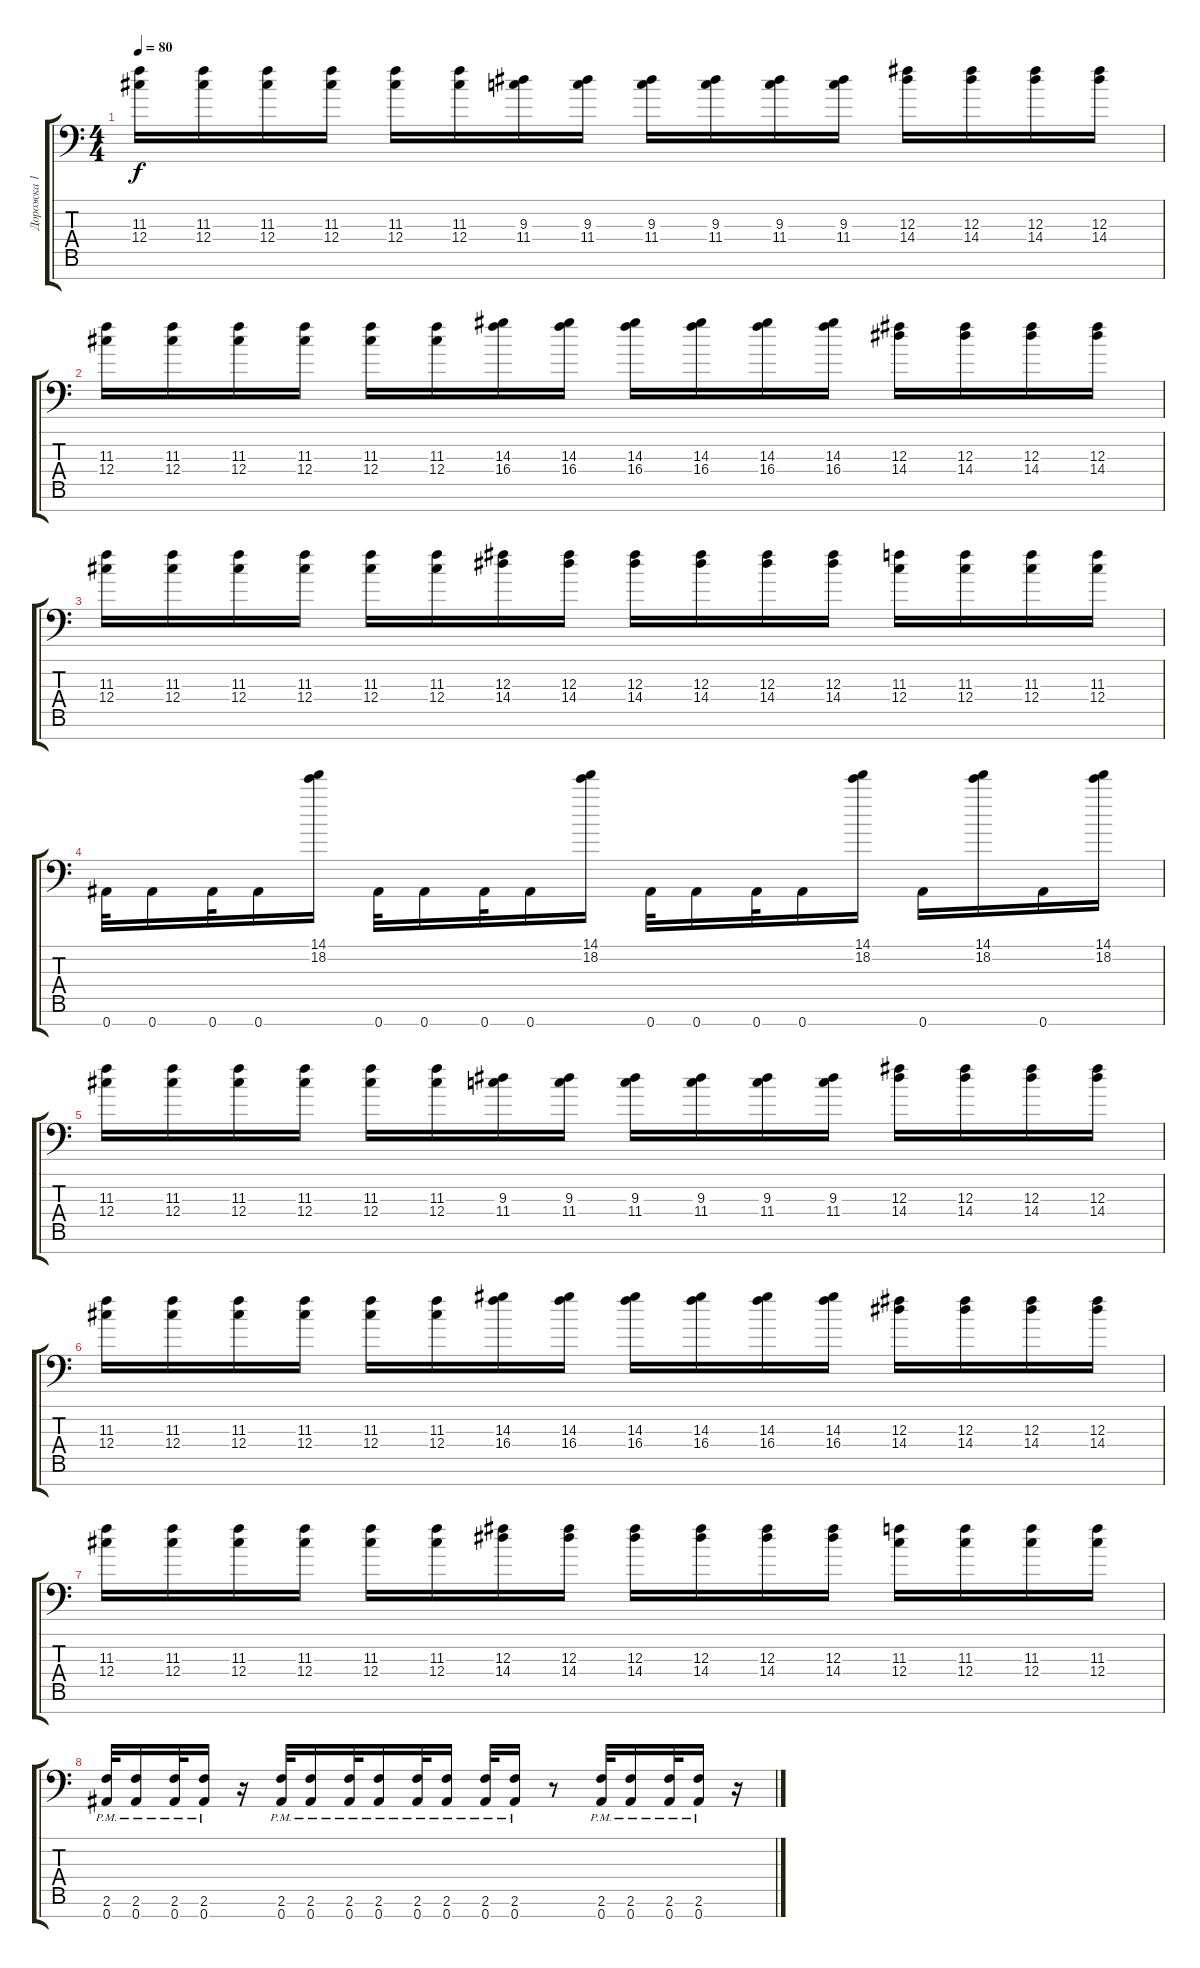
\track ("Дорожка 1" "Дорожка 1") {instrument electricguitarjazz}
\staff {score tabs}
\tuning (Eb4 Bb3 Gb3 Db3 Ab2 Eb2 Bb1) {hide}
\ts (4 4)
\tempo 80
\clef f4
\ks c
(11.3 12.4).16{dy f} (11.3 12.4).16 (11.3 12.4).16 (11.3 12.4).16 (11.3 12.4).16 (11.3 12.4).16 (9.3 11.4).16 (9.3 11.4).16 (9.3 11.4).16 (9.3 11.4).16 (9.3 11.4).16 (9.3 11.4).16 (12.3 14.4).16 (12.3 14.4).16 (12.3 14.4).16 (12.3 14.4).16 |
(11.3 12.4).16 (11.3 12.4).16 (11.3 12.4).16 (11.3 12.4).16 (11.3 12.4).16 (11.3 12.4).16 (14.3 16.4).16 (14.3 16.4).16 (14.3 16.4).16 (14.3 16.4).16 (14.3 16.4).16 (14.3 16.4).16 (12.3 14.4).16 (12.3 14.4).16 (12.3 14.4).16 (12.3 14.4).16 |
(11.3 12.4).16 (11.3 12.4).16 (11.3 12.4).16 (11.3 12.4).16 (11.3 12.4).16 (11.3 12.4).16 (12.3 14.4).16 (12.3 14.4).16 (12.3 14.4).16 (12.3 14.4).16 (12.3 14.4).16 (12.3 14.4).16 (11.3 12.4).16 (11.3 12.4).16 (11.3 12.4).16 (11.3 12.4).16 |
0.7.32 0.7.16 0.7.32 0.7.16 (14.1 18.2).16 0.7.32 0.7.16 0.7.32 0.7.16 (14.1 18.2).16 0.7.32 0.7.16 0.7.32 0.7.16 (14.1 18.2).16 0.7.16 (14.1 18.2).16 0.7.16 (14.1 18.2).16 |
(11.3 12.4).16 (11.3 12.4).16 (11.3 12.4).16 (11.3 12.4).16 (11.3 12.4).16 (11.3 12.4).16 (9.3 11.4).16 (9.3 11.4).16 (9.3 11.4).16 (9.3 11.4).16 (9.3 11.4).16 (9.3 11.4).16 (12.3 14.4).16 (12.3 14.4).16 (12.3 14.4).16 (12.3 14.4).16 |
(11.3 12.4).16 (11.3 12.4).16 (11.3 12.4).16 (11.3 12.4).16 (11.3 12.4).16 (11.3 12.4).16 (14.3 16.4).16 (14.3 16.4).16 (14.3 16.4).16 (14.3 16.4).16 (14.3 16.4).16 (14.3 16.4).16 (12.3 14.4).16 (12.3 14.4).16 (12.3 14.4).16 (12.3 14.4).16 |
(11.3 12.4).16 (11.3 12.4).16 (11.3 12.4).16 (11.3 12.4).16 (11.3 12.4).16 (11.3 12.4).16 (12.3 14.4).16 (12.3 14.4).16 (12.3 14.4).16 (12.3 14.4).16 (12.3 14.4).16 (12.3 14.4).16 (11.3 12.4).16 (11.3 12.4).16 (11.3 12.4).16 (11.3 12.4).16 |
(2.6{pm} 0.7{pm}).32 (2.6{pm} 0.7{pm}).16 (2.6{pm} 0.7{pm}).32 (2.6{pm} 0.7{pm}).16 r.16 (2.6{pm} 0.7{pm}).32 (2.6{pm} 0.7{pm}).16 (2.6{pm} 0.7{pm}).32 (2.6{pm} 0.7{pm}).16 (2.6{pm} 0.7{pm}).32 (2.6{pm} 0.7{pm}).16 (2.6{pm} 0.7{pm}).32 (2.6{pm} 0.7{pm}).16 r.8 (2.6{pm} 0.7{pm}).32 (2.6{pm} 0.7{pm}).16 (2.6{pm} 0.7{pm}).32 (2.6{pm} 0.7{pm}).16 r.16
